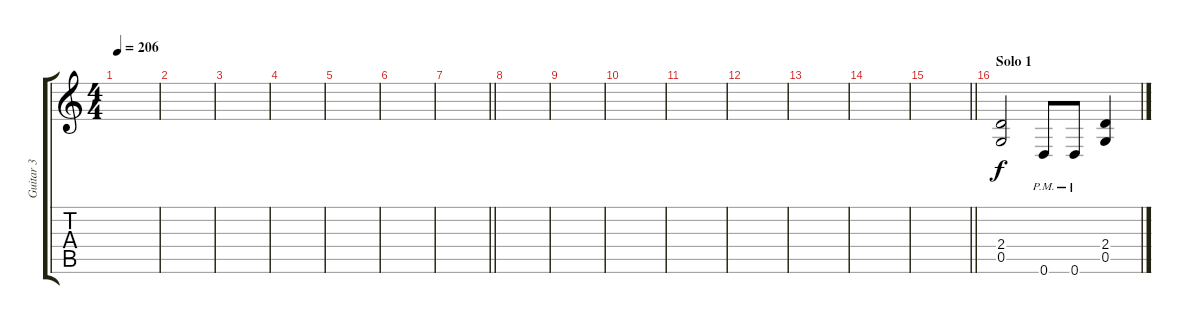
\track ("Guitar 3" "Guitar 3") {instrument distortionguitar}
\staff {score tabs}
\tuning (D4 A3 F3 C3 G2 D2) {hide}
\ts (4 4)
\tempo 206
\clef g2
\ks c
|
|
|
|
|
|
\barLineRight lightlight
|
|
|
|
|
|
|
|
\barLineRight lightlight
|
\section ("" "Solo 1")
(2.4 0.5).2 0.6{pm}.8 0.6{pm}.8 (2.4 0.5).4
